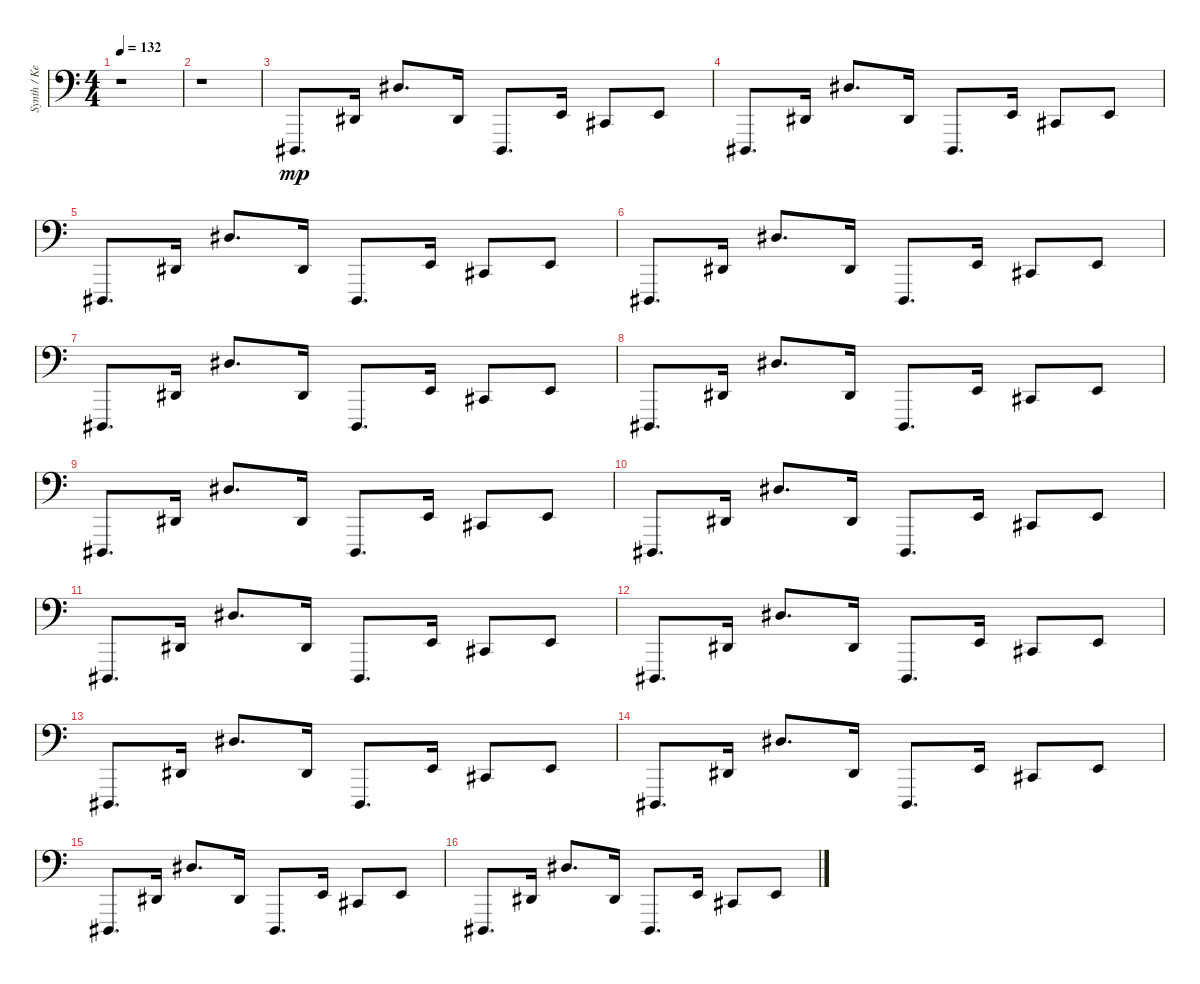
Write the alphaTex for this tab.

\track ("Synth / Keyboard IV" "Synth / Ke") {instrument fx1rain}
\staff {score}
\tuning (Eb3 Bb2 Gb2 Db2 Ab1 Eb1) {hide}
\ts (4 4)
\tempo 132
\clef f4
\ks c
r.1{dy f} |
r.1 |
0.6.8{d dy mp} 2.4.16 5.2.8{d} 2.4.16 0.6.8{d} 3.4.16 0.4.8 3.4.8 |
0.6.8{d} 2.4.16 5.2.8{d} 2.4.16 0.6.8{d} 3.4.16 0.4.8 3.4.8 |
0.6.8{d} 2.4.16 5.2.8{d} 2.4.16 0.6.8{d} 3.4.16 0.4.8 3.4.8 |
0.6.8{d} 2.4.16 5.2.8{d} 2.4.16 0.6.8{d} 3.4.16 0.4.8 3.4.8 |
0.6.8{d} 2.4.16 5.2.8{d} 2.4.16 0.6.8{d} 3.4.16 0.4.8 3.4.8 |
0.6.8{d} 2.4.16 5.2.8{d} 2.4.16 0.6.8{d} 3.4.16 0.4.8 3.4.8 |
0.6.8{d} 2.4.16 5.2.8{d} 2.4.16 0.6.8{d} 3.4.16 0.4.8 3.4.8 |
0.6.8{d} 2.4.16 5.2.8{d} 2.4.16 0.6.8{d} 3.4.16 0.4.8 3.4.8 |
0.6.8{d} 2.4.16 5.2.8{d} 2.4.16 0.6.8{d} 3.4.16 0.4.8 3.4.8 |
0.6.8{d} 2.4.16 5.2.8{d} 2.4.16 0.6.8{d} 3.4.16 0.4.8 3.4.8 |
0.6.8{d} 2.4.16 5.2.8{d} 2.4.16 0.6.8{d} 3.4.16 0.4.8 3.4.8 |
0.6.8{d} 2.4.16 5.2.8{d} 2.4.16 0.6.8{d} 3.4.16 0.4.8 3.4.8 |
0.6.8{d} 2.4.16 5.2.8{d} 2.4.16 0.6.8{d} 3.4.16 0.4.8 3.4.8 |
0.6.8{d} 2.4.16 5.2.8{d} 2.4.16 0.6.8{d} 3.4.16 0.4.8 3.4.8
